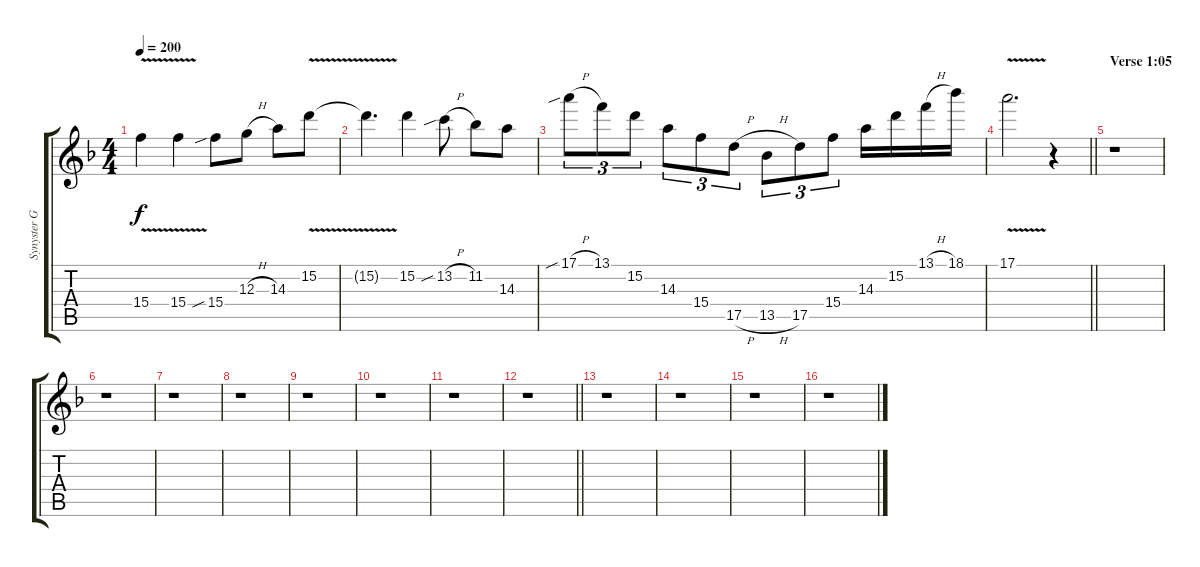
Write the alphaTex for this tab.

\track ("Synyster Gates (Lead) II" "Synyster G") {instrument overdrivenguitar}
\staff {score tabs}
\tuning (E4 B3 G3 D3 A2 D2) {hide}
\ts (4 4)
\tempo 200
\clef g2
\ks f
15.4{v}.4{dy f} 15.4{v}.4 15.4{sib}.8 12.3{h}.8 14.3.8 15.2{v}.8 |
15.2{v t}.4{d} 15.2.4 13.2{sib h}.8 11.2.8 14.3.8 |
17.1{sib h}.8{tu (3 2)} 13.1.8{tu (3 2)} 15.2.8{tu (3 2)} 14.3.8{tu (3 2)} 15.4.8{tu (3 2)} 17.5{h}.8{tu (3 2)} 13.5{h}.8{tu (3 2)} 17.5.8{tu (3 2)} 15.4.8{tu (3 2)} 14.3.16 15.2.16 13.1{h}.16 18.1.16 |
\barLineRight lightlight
17.1{v}.2{d} r.4 |
\section ("" "Verse 1:05")
r.1 |
r.1 |
r.1 |
r.1 |
r.1 |
r.1 |
r.1 |
\barLineRight lightlight
r.1 |
\section ("" "")
r.1 |
r.1 |
r.1 |
r.1
